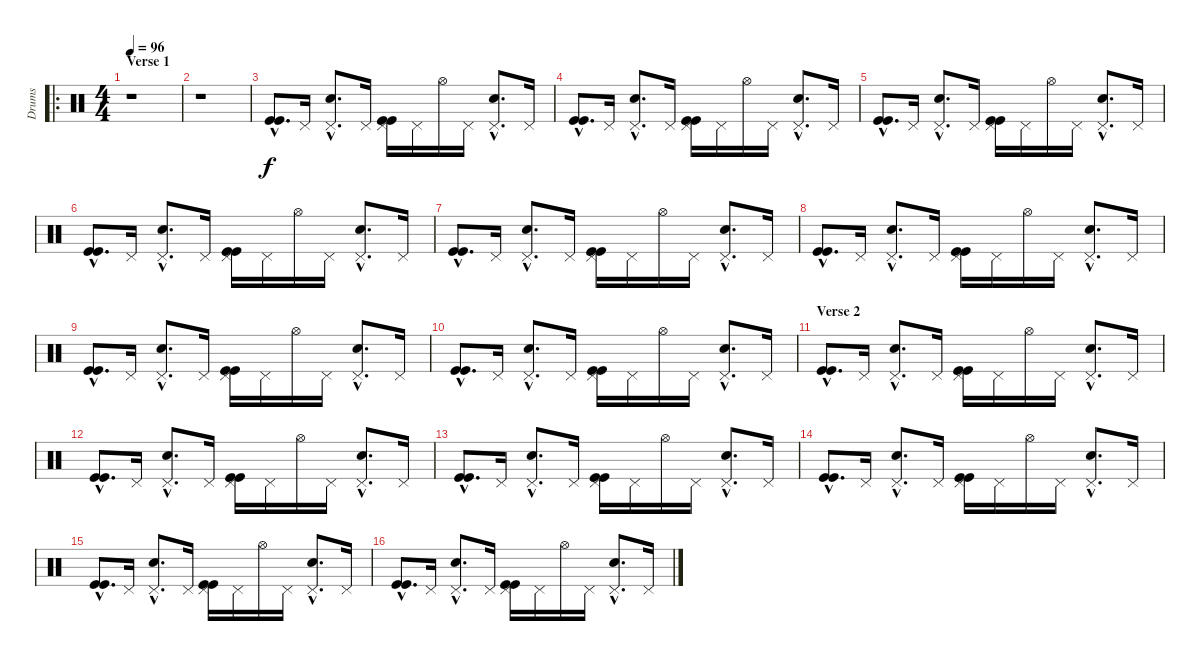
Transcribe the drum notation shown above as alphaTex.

\track ("Drums" "Drums") {instrument percussion}
\staff {score}
\articulation defaults
\ro
\ts (4 4)
\section ("" "Verse 1")
\tempo 96
\clef neutral
\ks c
r.1{dy f} |
r.1 |
("Kick (hit)"{hac} "Kick (hit)"{hac}).8{d} "Pedal Hi-Hat (hit)".16 ("Pedal Hi-Hat (hit)"{hac} "Electric Snare (hit)"{hac}).8{d} "Pedal Hi-Hat (hit)".16 ("Pedal Hi-Hat (hit)" "Kick (hit)" "Kick (hit)").16 "Pedal Hi-Hat (hit)".16 "Hi-Hat (open)".16 "Pedal Hi-Hat (hit)".16 ("Pedal Hi-Hat (hit)"{hac} "Electric Snare (hit)"{hac}).8{d} "Pedal Hi-Hat (hit)".16 |
("Kick (hit)"{hac} "Kick (hit)"{hac}).8{d} "Pedal Hi-Hat (hit)".16 ("Pedal Hi-Hat (hit)"{hac} "Electric Snare (hit)"{hac}).8{d} "Pedal Hi-Hat (hit)".16 ("Pedal Hi-Hat (hit)" "Kick (hit)" "Kick (hit)").16 "Pedal Hi-Hat (hit)".16 "Hi-Hat (open)".16 "Pedal Hi-Hat (hit)".16 ("Pedal Hi-Hat (hit)"{hac} "Electric Snare (hit)"{hac}).8{d} "Pedal Hi-Hat (hit)".16 |
("Kick (hit)"{hac} "Kick (hit)"{hac}).8{d} "Pedal Hi-Hat (hit)".16 ("Pedal Hi-Hat (hit)"{hac} "Electric Snare (hit)"{hac}).8{d} "Pedal Hi-Hat (hit)".16 ("Pedal Hi-Hat (hit)" "Kick (hit)" "Kick (hit)").16 "Pedal Hi-Hat (hit)".16 "Hi-Hat (open)".16 "Pedal Hi-Hat (hit)".16 ("Pedal Hi-Hat (hit)"{hac} "Electric Snare (hit)"{hac}).8{d} "Pedal Hi-Hat (hit)".16 |
("Kick (hit)"{hac} "Kick (hit)"{hac}).8{d} "Pedal Hi-Hat (hit)".16 ("Pedal Hi-Hat (hit)"{hac} "Electric Snare (hit)"{hac}).8{d} "Pedal Hi-Hat (hit)".16 ("Pedal Hi-Hat (hit)" "Kick (hit)" "Kick (hit)").16 "Pedal Hi-Hat (hit)".16 "Hi-Hat (open)".16 "Pedal Hi-Hat (hit)".16 ("Pedal Hi-Hat (hit)"{hac} "Electric Snare (hit)"{hac}).8{d} "Pedal Hi-Hat (hit)".16 |
("Kick (hit)"{hac} "Kick (hit)"{hac}).8{d} "Pedal Hi-Hat (hit)".16 ("Pedal Hi-Hat (hit)"{hac} "Electric Snare (hit)"{hac}).8{d} "Pedal Hi-Hat (hit)".16 ("Pedal Hi-Hat (hit)" "Kick (hit)" "Kick (hit)").16 "Pedal Hi-Hat (hit)".16 "Hi-Hat (open)".16 "Pedal Hi-Hat (hit)".16 ("Pedal Hi-Hat (hit)"{hac} "Electric Snare (hit)"{hac}).8{d} "Pedal Hi-Hat (hit)".16 |
("Kick (hit)"{hac} "Kick (hit)"{hac}).8{d} "Pedal Hi-Hat (hit)".16 ("Pedal Hi-Hat (hit)"{hac} "Electric Snare (hit)"{hac}).8{d} "Pedal Hi-Hat (hit)".16 ("Pedal Hi-Hat (hit)" "Kick (hit)" "Kick (hit)").16 "Pedal Hi-Hat (hit)".16 "Hi-Hat (open)".16 "Pedal Hi-Hat (hit)".16 ("Pedal Hi-Hat (hit)"{hac} "Electric Snare (hit)"{hac}).8{d} "Pedal Hi-Hat (hit)".16 |
("Kick (hit)"{hac} "Kick (hit)"{hac}).8{d} "Pedal Hi-Hat (hit)".16 ("Pedal Hi-Hat (hit)"{hac} "Electric Snare (hit)"{hac}).8{d} "Pedal Hi-Hat (hit)".16 ("Pedal Hi-Hat (hit)" "Kick (hit)" "Kick (hit)").16 "Pedal Hi-Hat (hit)".16 "Hi-Hat (open)".16 "Pedal Hi-Hat (hit)".16 ("Pedal Hi-Hat (hit)"{hac} "Electric Snare (hit)"{hac}).8{d} "Pedal Hi-Hat (hit)".16 |
("Kick (hit)"{hac} "Kick (hit)"{hac}).8{d} "Pedal Hi-Hat (hit)".16 ("Pedal Hi-Hat (hit)"{hac} "Electric Snare (hit)"{hac}).8{d} "Pedal Hi-Hat (hit)".16 ("Pedal Hi-Hat (hit)" "Kick (hit)" "Kick (hit)").16 "Pedal Hi-Hat (hit)".16 "Hi-Hat (open)".16 "Pedal Hi-Hat (hit)".16 ("Pedal Hi-Hat (hit)"{hac} "Electric Snare (hit)"{hac}).8{d} "Pedal Hi-Hat (hit)".16 |
\section ("" "Verse 2")
("Kick (hit)"{hac} "Kick (hit)"{hac}).8{d} "Pedal Hi-Hat (hit)".16 ("Pedal Hi-Hat (hit)"{hac} "Electric Snare (hit)"{hac}).8{d} "Pedal Hi-Hat (hit)".16 ("Pedal Hi-Hat (hit)" "Kick (hit)" "Kick (hit)").16 "Pedal Hi-Hat (hit)".16 "Hi-Hat (open)".16 "Pedal Hi-Hat (hit)".16 ("Pedal Hi-Hat (hit)"{hac} "Electric Snare (hit)"{hac}).8{d} "Pedal Hi-Hat (hit)".16 |
("Kick (hit)"{hac} "Kick (hit)"{hac}).8{d} "Pedal Hi-Hat (hit)".16 ("Pedal Hi-Hat (hit)"{hac} "Electric Snare (hit)"{hac}).8{d} "Pedal Hi-Hat (hit)".16 ("Pedal Hi-Hat (hit)" "Kick (hit)" "Kick (hit)").16 "Pedal Hi-Hat (hit)".16 "Hi-Hat (open)".16 "Pedal Hi-Hat (hit)".16 ("Pedal Hi-Hat (hit)"{hac} "Electric Snare (hit)"{hac}).8{d} "Pedal Hi-Hat (hit)".16 |
("Kick (hit)"{hac} "Kick (hit)"{hac}).8{d} "Pedal Hi-Hat (hit)".16 ("Pedal Hi-Hat (hit)"{hac} "Electric Snare (hit)"{hac}).8{d} "Pedal Hi-Hat (hit)".16 ("Pedal Hi-Hat (hit)" "Kick (hit)" "Kick (hit)").16 "Pedal Hi-Hat (hit)".16 "Hi-Hat (open)".16 "Pedal Hi-Hat (hit)".16 ("Pedal Hi-Hat (hit)"{hac} "Electric Snare (hit)"{hac}).8{d} "Pedal Hi-Hat (hit)".16 |
("Kick (hit)"{hac} "Kick (hit)"{hac}).8{d} "Pedal Hi-Hat (hit)".16 ("Pedal Hi-Hat (hit)"{hac} "Electric Snare (hit)"{hac}).8{d} "Pedal Hi-Hat (hit)".16 ("Pedal Hi-Hat (hit)" "Kick (hit)" "Kick (hit)").16 "Pedal Hi-Hat (hit)".16 "Hi-Hat (open)".16 "Pedal Hi-Hat (hit)".16 ("Pedal Hi-Hat (hit)"{hac} "Electric Snare (hit)"{hac}).8{d} "Pedal Hi-Hat (hit)".16 |
("Kick (hit)"{hac} "Kick (hit)"{hac}).8{d} "Pedal Hi-Hat (hit)".16 ("Pedal Hi-Hat (hit)"{hac} "Electric Snare (hit)"{hac}).8{d} "Pedal Hi-Hat (hit)".16 ("Pedal Hi-Hat (hit)" "Kick (hit)" "Kick (hit)").16 "Pedal Hi-Hat (hit)".16 "Hi-Hat (open)".16 "Pedal Hi-Hat (hit)".16 ("Pedal Hi-Hat (hit)"{hac} "Electric Snare (hit)"{hac}).8{d} "Pedal Hi-Hat (hit)".16 |
("Kick (hit)"{hac} "Kick (hit)"{hac}).8{d} "Pedal Hi-Hat (hit)".16 ("Pedal Hi-Hat (hit)"{hac} "Electric Snare (hit)"{hac}).8{d} "Pedal Hi-Hat (hit)".16 ("Pedal Hi-Hat (hit)" "Kick (hit)" "Kick (hit)").16 "Pedal Hi-Hat (hit)".16 "Hi-Hat (open)".16 "Pedal Hi-Hat (hit)".16 ("Pedal Hi-Hat (hit)"{hac} "Electric Snare (hit)"{hac}).8{d} "Pedal Hi-Hat (hit)".16
